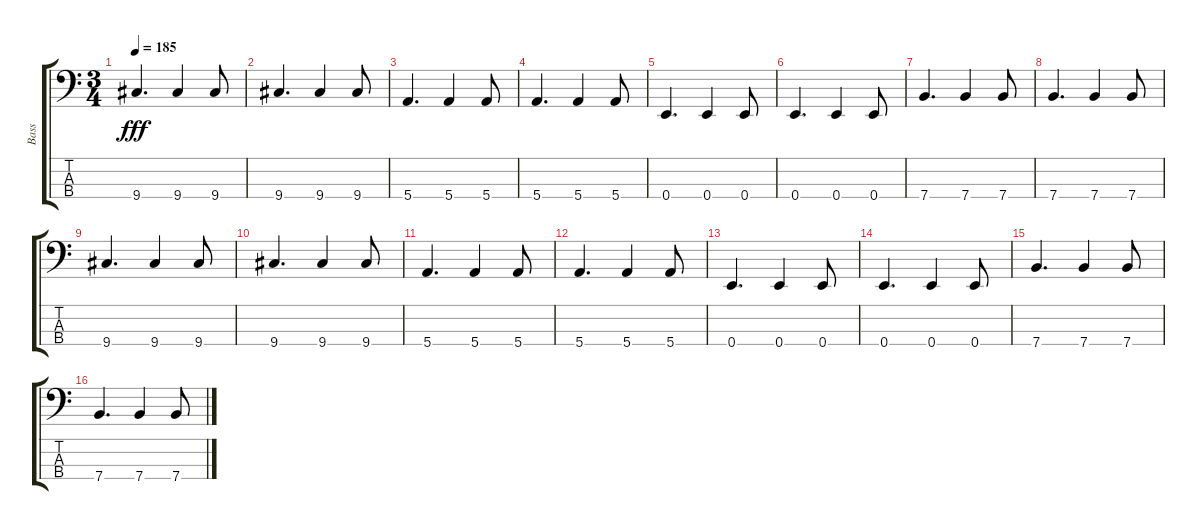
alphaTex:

\track ("Bass" "Bass") {instrument electricbassfinger}
\staff {score tabs}
\tuning (G2 D2 A1 E1) {hide}
\ts (3 4)
\tempo 185
\clef f4
\ks c
9.4.4{d dy fff} 9.4.4 9.4.8 |
9.4.4{d} 9.4.4 9.4.8 |
5.4.4{d} 5.4.4 5.4.8 |
5.4.4{d} 5.4.4 5.4.8 |
0.4.4{d} 0.4.4 0.4.8 |
0.4.4{d} 0.4.4 0.4.8 |
7.4.4{d} 7.4.4 7.4.8 |
7.4.4{d} 7.4.4 7.4.8 |
9.4.4{d} 9.4.4 9.4.8 |
9.4.4{d} 9.4.4 9.4.8 |
5.4.4{d} 5.4.4 5.4.8 |
5.4.4{d} 5.4.4 5.4.8 |
0.4.4{d} 0.4.4 0.4.8 |
0.4.4{d} 0.4.4 0.4.8 |
7.4.4{d} 7.4.4 7.4.8 |
7.4.4{d} 7.4.4 7.4.8
